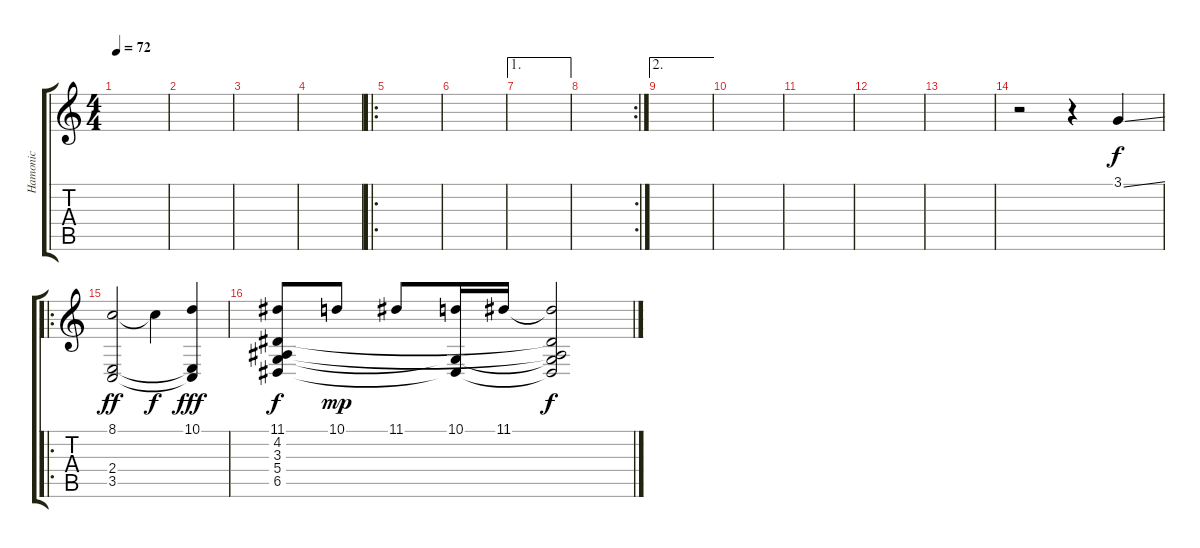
\track ("Hamonic" "Hamonic") {instrument rockorgan}
\staff {score tabs}
\tuning (E4 B3 G3 D3 A2 E2) {hide}
\ts (4 4)
\tempo 72
\clef g2
\ks c
|
|
|
|
\ro
|
|
\ae 1
|
\rc 2
|
\ae 2
|
|
|
|
|
r.2 r.4 3.1{ss}.4 |
\ro
(8.1 2.4 3.5).2{dy ff} 8.1{t}.4{dy f} (10.1 2.4{t} 3.5{t}).4{dy fff} |
(11.1 4.2 3.3 5.4 6.5).8{dy f} 10.1.8{dy mp} 11.1.8 (10.1 5.4{t} 6.5{t}).16 11.1.16 (11.1{t} 4.2{t} 3.3{t} 5.4{t} 6.5{t}).2{dy f}
